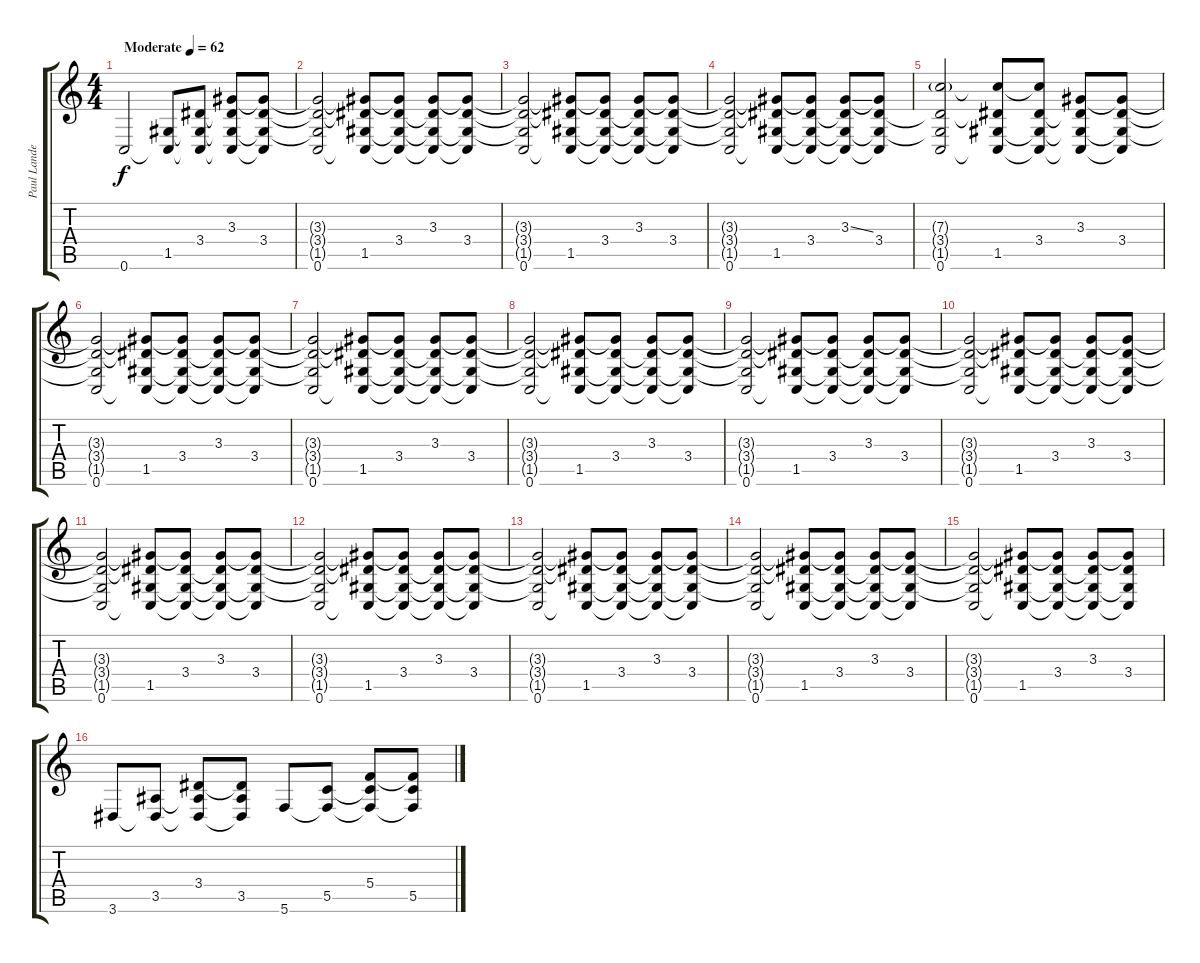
\track ("Paul Landers(Clean)" "Paul Lande") {instrument electricguitarclean}
\staff {score tabs}
\tuning (D4 A3 F3 C3 G2 C2) {hide}
\ts (4 4)
\tempo (62 "Moderate")
\clef g2
\ks c
0.6.2{dy f instrument electricguitarclean} (1.5 0.6{t}).8 (3.4 1.5{t} 0.6{t}).8 (3.3 3.4{t} 1.5{t} 0.6{t}).8 (3.3{t} 3.4 1.5{t} 0.6{t}).8 |
(3.3{t} 3.4{t} 1.5{t} 0.6).2 (3.3{t} 3.4{t} 1.5 0.6{t}).8 (3.3{t} 3.4 1.5{t} 0.6{t}).8 (3.3 3.4{t} 1.5{t} 0.6{t}).8 (3.3{t} 3.4 1.5{t} 0.6{t}).8 |
(3.3{t} 3.4{t} 1.5{t} 0.6).2 (3.3{t} 3.4{t} 1.5 0.6{t}).8 (3.3{t} 3.4 1.5{t} 0.6{t}).8 (3.3 3.4{t} 1.5{t} 0.6{t}).8 (3.3{t} 3.4 1.5{t} 0.6{t}).8 |
(3.3{t} 3.4{t} 1.5{t} 0.6).2 (3.3{t} 3.4{t} 1.5 0.6{t}).8 (3.3{t} 3.4 1.5{t} 0.6{t}).8 (3.3{ss} 3.4{t} 1.5{t} 0.6{t}).8 (3.3{t} 3.4 1.5{t} 0.6{t}).8 |
(7.3{g} 3.4{t} 1.5{t} 0.6).2 (7.3{t} 3.4{t} 1.5 0.6{t}).8 (7.3{t} 3.4 1.5{t} 0.6{t}).8 (3.3 3.4{t} 1.5{t} 0.6{t}).8 (3.3{t} 3.4 1.5{t} 0.6{t}).8 |
(3.3{t} 3.4{t} 1.5{t} 0.6).2 (3.3{t} 3.4{t} 1.5 0.6{t}).8 (3.3{t} 3.4 1.5{t} 0.6{t}).8 (3.3 3.4{t} 1.5{t} 0.6{t}).8 (3.3{t} 3.4 1.5{t} 0.6{t}).8 |
(3.3{t} 3.4{t} 1.5{t} 0.6).2 (3.3{t} 3.4{t} 1.5 0.6{t}).8 (3.3{t} 3.4 1.5{t} 0.6{t}).8 (3.3 3.4{t} 1.5{t} 0.6{t}).8 (3.3{t} 3.4 1.5{t} 0.6{t}).8 |
(3.3{t} 3.4{t} 1.5{t} 0.6).2 (3.3{t} 3.4{t} 1.5 0.6{t}).8 (3.3{t} 3.4 1.5{t} 0.6{t}).8 (3.3 3.4{t} 1.5{t} 0.6{t}).8 (3.3{t} 3.4 1.5{t} 0.6{t}).8 |
(3.3{t} 3.4{t} 1.5{t} 0.6).2 (3.3{t} 3.4{t} 1.5 0.6{t}).8 (3.3{t} 3.4 1.5{t} 0.6{t}).8 (3.3 3.4{t} 1.5{t} 0.6{t}).8 (3.3{t} 3.4 1.5{t} 0.6{t}).8 |
(3.3{t} 3.4{t} 1.5{t} 0.6).2 (3.3{t} 3.4{t} 1.5 0.6{t}).8 (3.3{t} 3.4 1.5{t} 0.6{t}).8 (3.3 3.4{t} 1.5{t} 0.6{t}).8 (3.3{t} 3.4 1.5{t} 0.6{t}).8 |
(3.3{t} 3.4{t} 1.5{t} 0.6).2 (3.3{t} 3.4{t} 1.5 0.6{t}).8 (3.3{t} 3.4 1.5{t} 0.6{t}).8 (3.3 3.4{t} 1.5{t} 0.6{t}).8 (3.3{t} 3.4 1.5{t} 0.6{t}).8 |
(3.3{t} 3.4{t} 1.5{t} 0.6).2 (3.3{t} 3.4{t} 1.5 0.6{t}).8 (3.3{t} 3.4 1.5{t} 0.6{t}).8 (3.3 3.4{t} 1.5{t} 0.6{t}).8 (3.3{t} 3.4 1.5{t} 0.6{t}).8 |
(3.3{t} 3.4{t} 1.5{t} 0.6).2 (3.3{t} 3.4{t} 1.5 0.6{t}).8 (3.3{t} 3.4 1.5{t} 0.6{t}).8 (3.3 3.4{t} 1.5{t} 0.6{t}).8 (3.3{t} 3.4 1.5{t} 0.6{t}).8 |
(3.3{t} 3.4{t} 1.5{t} 0.6).2 (3.3{t} 3.4{t} 1.5 0.6{t}).8 (3.3{t} 3.4 1.5{t} 0.6{t}).8 (3.3 3.4{t} 1.5{t} 0.6{t}).8 (3.3{t} 3.4 1.5{t} 0.6{t}).8 |
(3.3{t} 3.4{t} 1.5{t} 0.6).2 (3.3{t} 3.4{t} 1.5 0.6{t}).8 (3.3{t} 3.4 1.5{t} 0.6{t}).8 (3.3 3.4{t} 1.5{t} 0.6{t}).8 (3.3{t} 3.4 1.5{t} 0.6{t}).8 |
3.6.8 (3.5 3.6{t}).8 (3.4 3.5{t} 3.6{t}).8 (3.4{t} 3.5 3.6{t}).8 5.6.8 (5.5 5.6{t}).8 (5.4 5.5{t} 5.6{t}).8 (5.4{t} 5.5 5.6{t}).8
